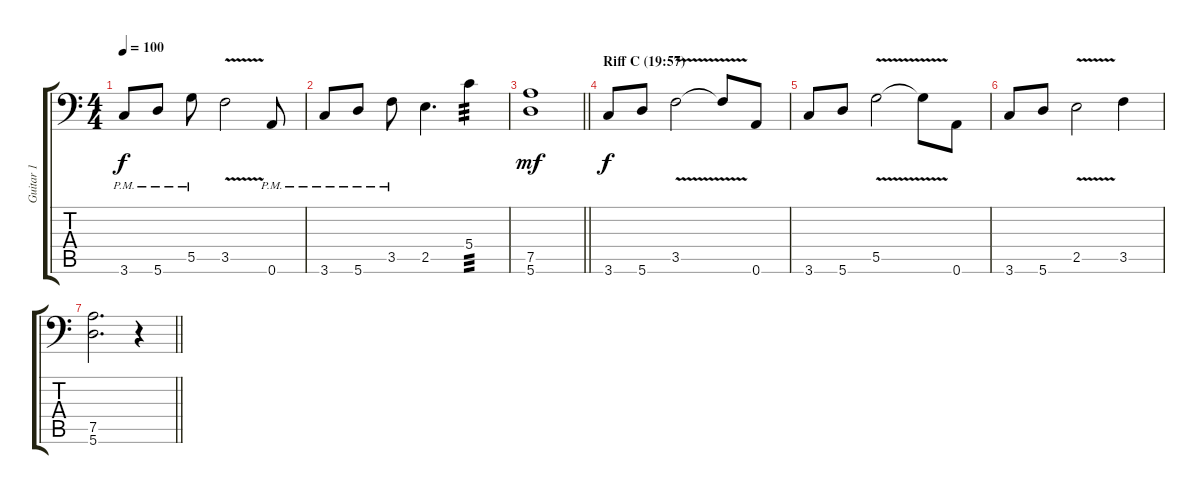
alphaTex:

\track ("Guitar 1" "Guitar 1") {instrument distortionguitar}
\staff {score tabs}
\tuning (A3 E3 C3 G2 D2 A1) {hide}
\ts (4 4)
\tempo 100
\clef f4
\ks c
3.6{pm}.8{dy f} 5.6{pm}.8 5.5{pm}.8 3.5{v}.2 0.6{pm}.8 |
3.6{pm}.8 5.6{pm}.8 3.5{pm}.8 2.5.4{d} 5.4.4{tp 3} |
\barLineRight lightlight
(7.5 5.6).1{dy mf} |
\section ("" "Riff C (19:57)")
3.6.8{dy f volume 0} 5.6.8 3.5{v}.2 3.5{t}.8 0.6.8 |
3.6.8 5.6.8 5.5{v}.2 5.5{t}.8 0.6.8 |
3.6.8 5.6.8 2.5{v}.2 3.5.4 |
\barLineRight lightlight
(7.5 5.6).2{d} r.4
